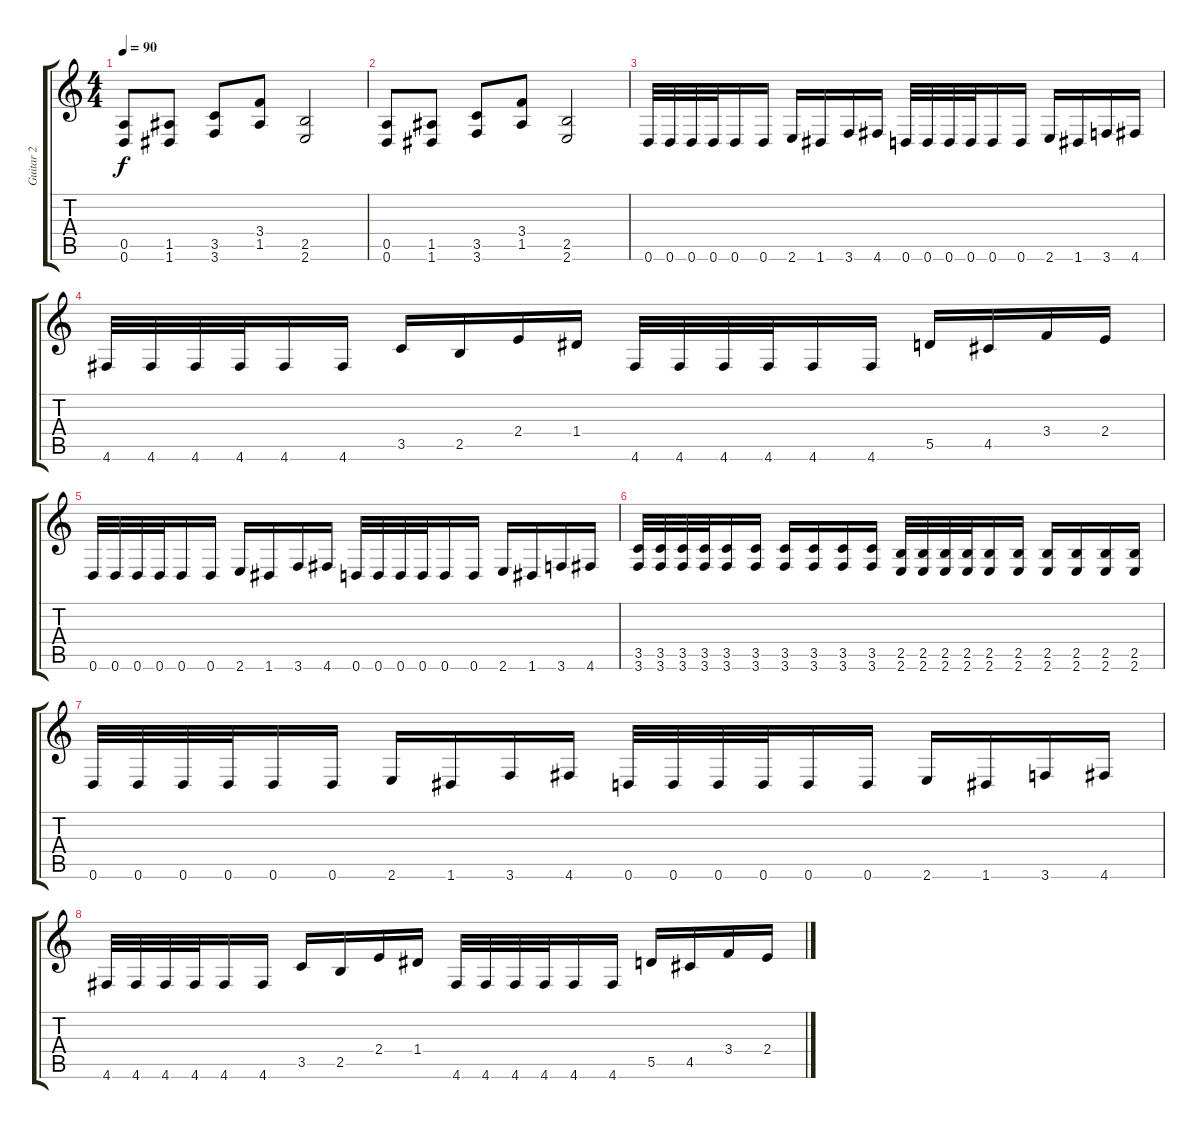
\track ("Guitar 2" "Guitar 2") {instrument distortionguitar}
\staff {score tabs}
\tuning (E4 B3 G3 D3 A2 D2) {hide}
\ts (4 4)
\tempo 90
\clef g2
\ks c
(0.5 0.6).8{dy f} (1.5 1.6).8 (3.5 3.6).8 (3.4 1.5).8 (2.5 2.6).2 |
(0.5 0.6).8 (1.5 1.6).8 (3.5 3.6).8 (3.4 1.5).8 (2.5 2.6).2 |
0.6.32 0.6.32 0.6.32 0.6.32 0.6.16 0.6.16 2.6.16 1.6.16 3.6.16 4.6.16 0.6.32 0.6.32 0.6.32 0.6.32 0.6.16 0.6.16 2.6.16 1.6.16 3.6.16 4.6.16 |
4.6.32 4.6.32 4.6.32 4.6.32 4.6.16 4.6.16 3.5.16 2.5.16 2.4.16 1.4.16 4.6.32 4.6.32 4.6.32 4.6.32 4.6.16 4.6.16 5.5.16 4.5.16 3.4.16 2.4.16 |
0.6.32 0.6.32 0.6.32 0.6.32 0.6.16 0.6.16 2.6.16 1.6.16 3.6.16 4.6.16 0.6.32 0.6.32 0.6.32 0.6.32 0.6.16 0.6.16 2.6.16 1.6.16 3.6.16 4.6.16 |
(3.5 3.6).32 (3.5 3.6).32 (3.5 3.6).32 (3.5 3.6).32 (3.5 3.6).16 (3.5 3.6).16 (3.5 3.6).16 (3.5 3.6).16 (3.5 3.6).16 (3.5 3.6).16 (2.5 2.6).32 (2.5 2.6).32 (2.5 2.6).32 (2.5 2.6).32 (2.5 2.6).16 (2.5 2.6).16 (2.5 2.6).16 (2.5 2.6).16 (2.5 2.6).16 (2.5 2.6).16 |
0.6.32 0.6.32 0.6.32 0.6.32 0.6.16 0.6.16 2.6.16 1.6.16 3.6.16 4.6.16 0.6.32 0.6.32 0.6.32 0.6.32 0.6.16 0.6.16 2.6.16 1.6.16 3.6.16 4.6.16 |
4.6.32 4.6.32 4.6.32 4.6.32 4.6.16 4.6.16 3.5.16 2.5.16 2.4.16 1.4.16 4.6.32 4.6.32 4.6.32 4.6.32 4.6.16 4.6.16 5.5.16 4.5.16 3.4.16 2.4.16
